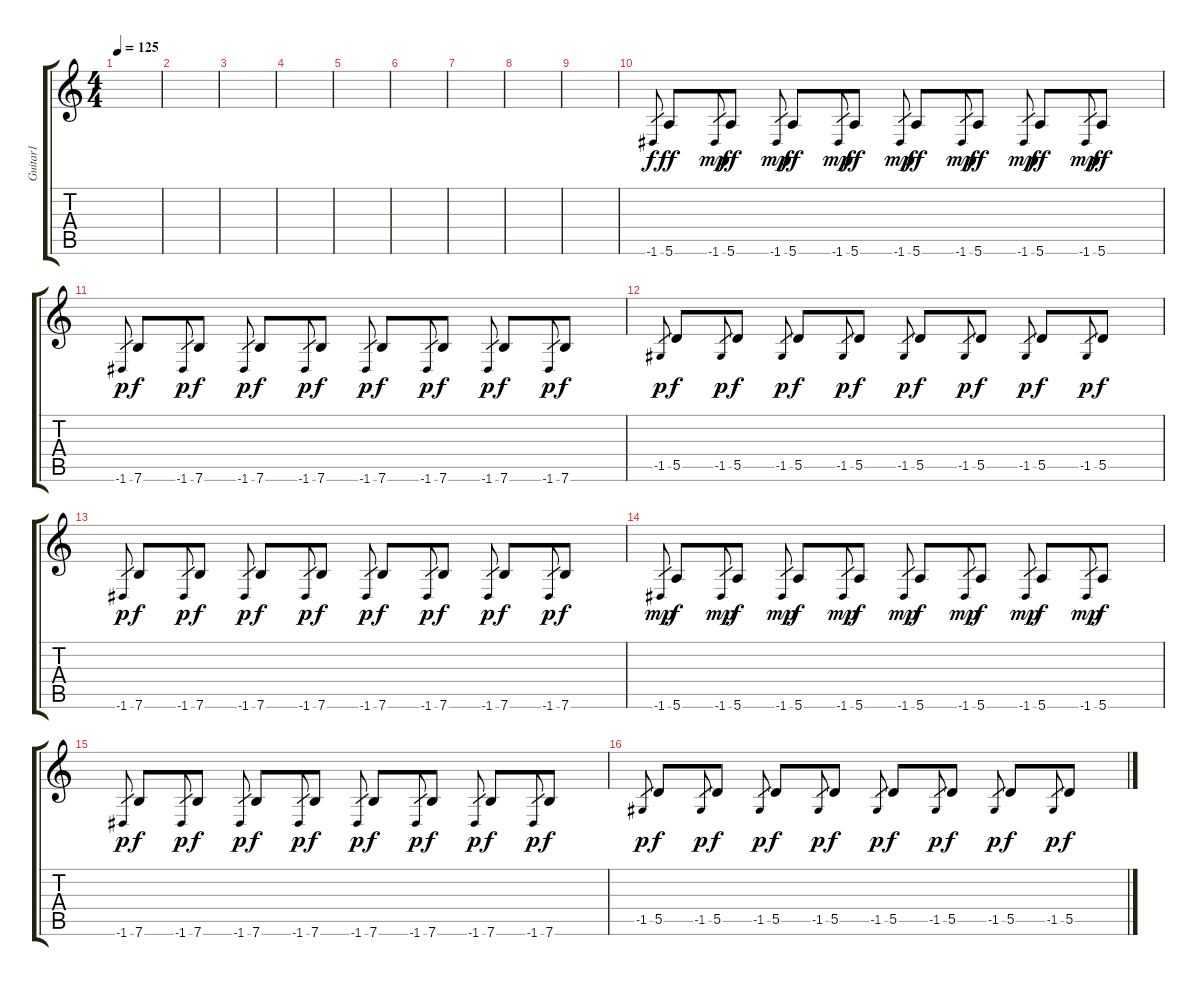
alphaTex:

\track ("Guitar1" "Guitar1") {instrument overdrivenguitar}
\staff {score tabs}
\tuning (E4 B3 G3 D3 A2 E2) {hide}
\ts (4 4)
\tempo 125
\clef g2
\ks c
|
|
|
|
|
|
|
|
|
-1.6.8{gr} 5.6.8{dy ff} -1.6.8{gr dy mp} 5.6.8{dy ff} -1.6.8{gr dy mp} 5.6.8{dy ff} -1.6.8{gr dy mp} 5.6.8{dy ff} -1.6.8{gr dy mp} 5.6.8{dy ff} -1.6.8{gr dy mp} 5.6.8{dy ff} -1.6.8{gr dy mp} 5.6.8{dy ff} -1.6.8{gr dy mp} 5.6.8{dy ff} |
-1.6.8{gr dy p} 7.6.8{dy f} -1.6.8{gr dy p} 7.6.8{dy f} -1.6.8{gr dy p} 7.6.8{dy f} -1.6.8{gr dy p} 7.6.8{dy f} -1.6.8{gr dy p} 7.6.8{dy f} -1.6.8{gr dy p} 7.6.8{dy f} -1.6.8{gr dy p} 7.6.8{dy f} -1.6.8{gr dy p} 7.6.8{dy f} |
-1.5.8{gr dy p} 5.5.8{dy f} -1.5.8{gr dy p} 5.5.8{dy f} -1.5.8{gr dy p} 5.5.8{dy f} -1.5.8{gr dy p} 5.5.8{dy f} -1.5.8{gr dy p} 5.5.8{dy f} -1.5.8{gr dy p} 5.5.8{dy f} -1.5.8{gr dy p} 5.5.8{dy f} -1.5.8{gr dy p} 5.5.8{dy f} |
-1.6.8{gr dy p} 7.6.8{dy f} -1.6.8{gr dy p} 7.6.8{dy f} -1.6.8{gr dy p} 7.6.8{dy f} -1.6.8{gr dy p} 7.6.8{dy f} -1.6.8{gr dy p} 7.6.8{dy f} -1.6.8{gr dy p} 7.6.8{dy f} -1.6.8{gr dy p} 7.6.8{dy f} -1.6.8{gr dy p} 7.6.8{dy f} |
-1.6.8{gr dy mp} 5.6.8{dy f} -1.6.8{gr dy mp} 5.6.8{dy f} -1.6.8{gr dy mp} 5.6.8{dy f} -1.6.8{gr dy mp} 5.6.8{dy f} -1.6.8{gr dy mp} 5.6.8{dy f} -1.6.8{gr dy mp} 5.6.8{dy f} -1.6.8{gr dy mp} 5.6.8{dy f} -1.6.8{gr dy mp} 5.6.8{dy f} |
-1.6.8{gr dy p} 7.6.8{dy f} -1.6.8{gr dy p} 7.6.8{dy f} -1.6.8{gr dy p} 7.6.8{dy f} -1.6.8{gr dy p} 7.6.8{dy f} -1.6.8{gr dy p} 7.6.8{dy f} -1.6.8{gr dy p} 7.6.8{dy f} -1.6.8{gr dy p} 7.6.8{dy f} -1.6.8{gr dy p} 7.6.8{dy f} |
-1.5.8{gr dy p} 5.5.8{dy f} -1.5.8{gr dy p} 5.5.8{dy f} -1.5.8{gr dy p} 5.5.8{dy f} -1.5.8{gr dy p} 5.5.8{dy f} -1.5.8{gr dy p} 5.5.8{dy f} -1.5.8{gr dy p} 5.5.8{dy f} -1.5.8{gr dy p} 5.5.8{dy f} -1.5.8{gr dy p} 5.5.8{dy f}
